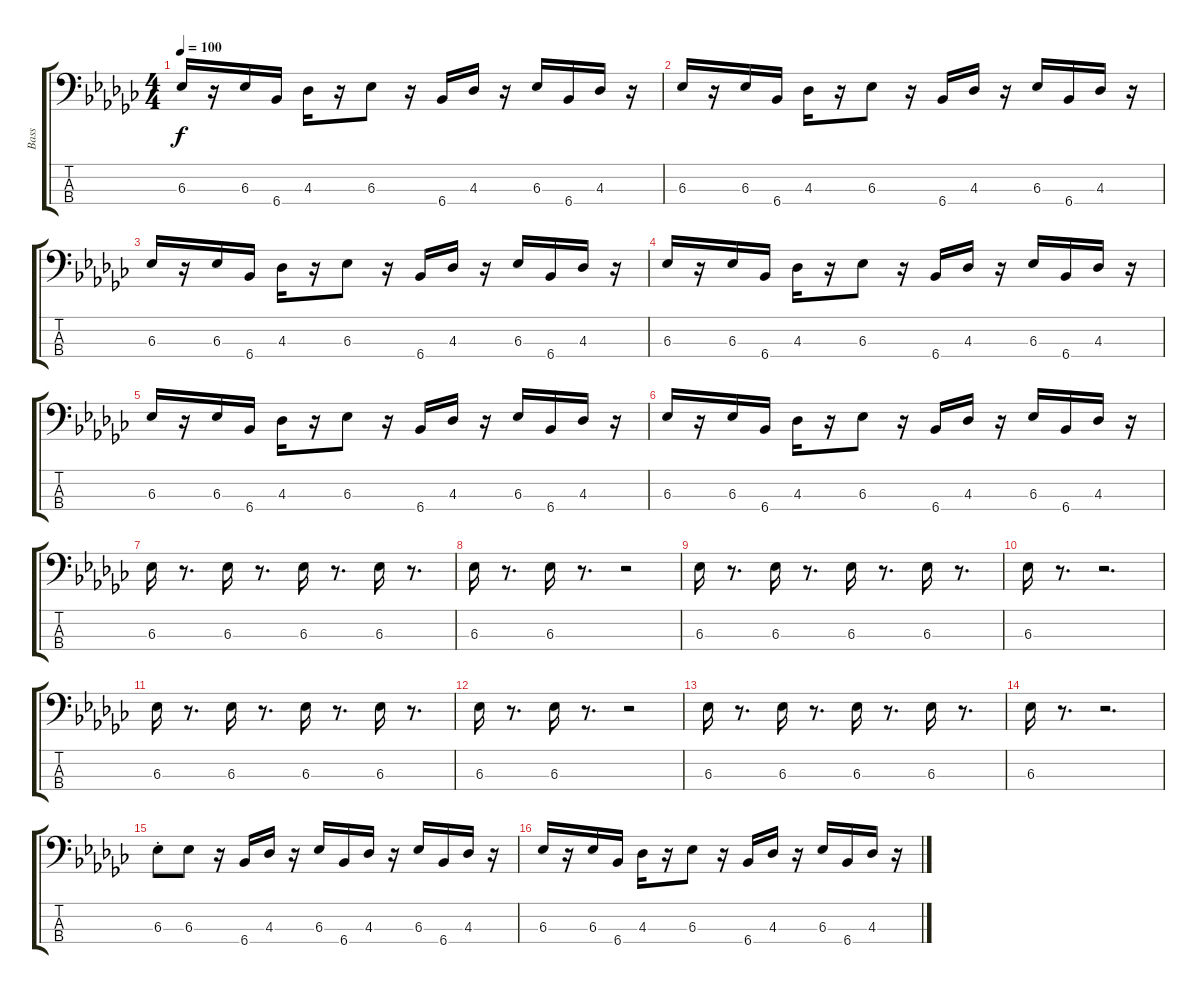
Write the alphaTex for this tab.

\track ("Bass" "Bass") {instrument electricbassfinger}
\staff {score tabs}
\tuning (G2 D2 A1 E1) {hide}
\ts (4 4)
\tempo 100
\clef f4
\ks ebminor
6.3.16{dy f} r.16 6.3.16 6.4.16 4.3.16 r.16 6.3.8 r.16 6.4.16 4.3.16 r.16 6.3.16 6.4.16 4.3.16 r.16 |
6.3.16 r.16 6.3.16 6.4.16 4.3.16 r.16 6.3.8 r.16 6.4.16 4.3.16 r.16 6.3.16 6.4.16 4.3.16 r.16 |
6.3.16 r.16 6.3.16 6.4.16 4.3.16 r.16 6.3.8 r.16 6.4.16 4.3.16 r.16 6.3.16 6.4.16 4.3.16 r.16 |
6.3.16 r.16 6.3.16 6.4.16 4.3.16 r.16 6.3.8 r.16 6.4.16 4.3.16 r.16 6.3.16 6.4.16 4.3.16 r.16 |
6.3.16 r.16 6.3.16 6.4.16 4.3.16 r.16 6.3.8 r.16 6.4.16 4.3.16 r.16 6.3.16 6.4.16 4.3.16 r.16 |
6.3.16 r.16 6.3.16 6.4.16 4.3.16 r.16 6.3.8 r.16 6.4.16 4.3.16 r.16 6.3.16 6.4.16 4.3.16 r.16 |
6.3.16 r.8{d} 6.3.16 r.8{d} 6.3.16 r.8{d} 6.3.16 r.8{d} |
6.3.16 r.8{d} 6.3.16 r.8{d} r.2 |
6.3.16 r.8{d} 6.3.16 r.8{d} 6.3.16 r.8{d} 6.3.16 r.8{d} |
6.3.16 r.8{d} r.2{d} |
6.3.16 r.8{d} 6.3.16 r.8{d} 6.3.16 r.8{d} 6.3.16 r.8{d} |
6.3.16 r.8{d} 6.3.16 r.8{d} r.2 |
6.3.16 r.8{d} 6.3.16 r.8{d} 6.3.16 r.8{d} 6.3.16 r.8{d} |
6.3.16 r.8{d} r.2{d} |
6.3{st}.8 6.3.8 r.16 6.4.16 4.3.16 r.16 6.3.16 6.4.16 4.3.16 r.16 6.3.16 6.4.16 4.3.16 r.16 |
6.3.16 r.16 6.3.16 6.4.16 4.3.16 r.16 6.3.8 r.16 6.4.16 4.3.16 r.16 6.3.16 6.4.16 4.3.16 r.16
